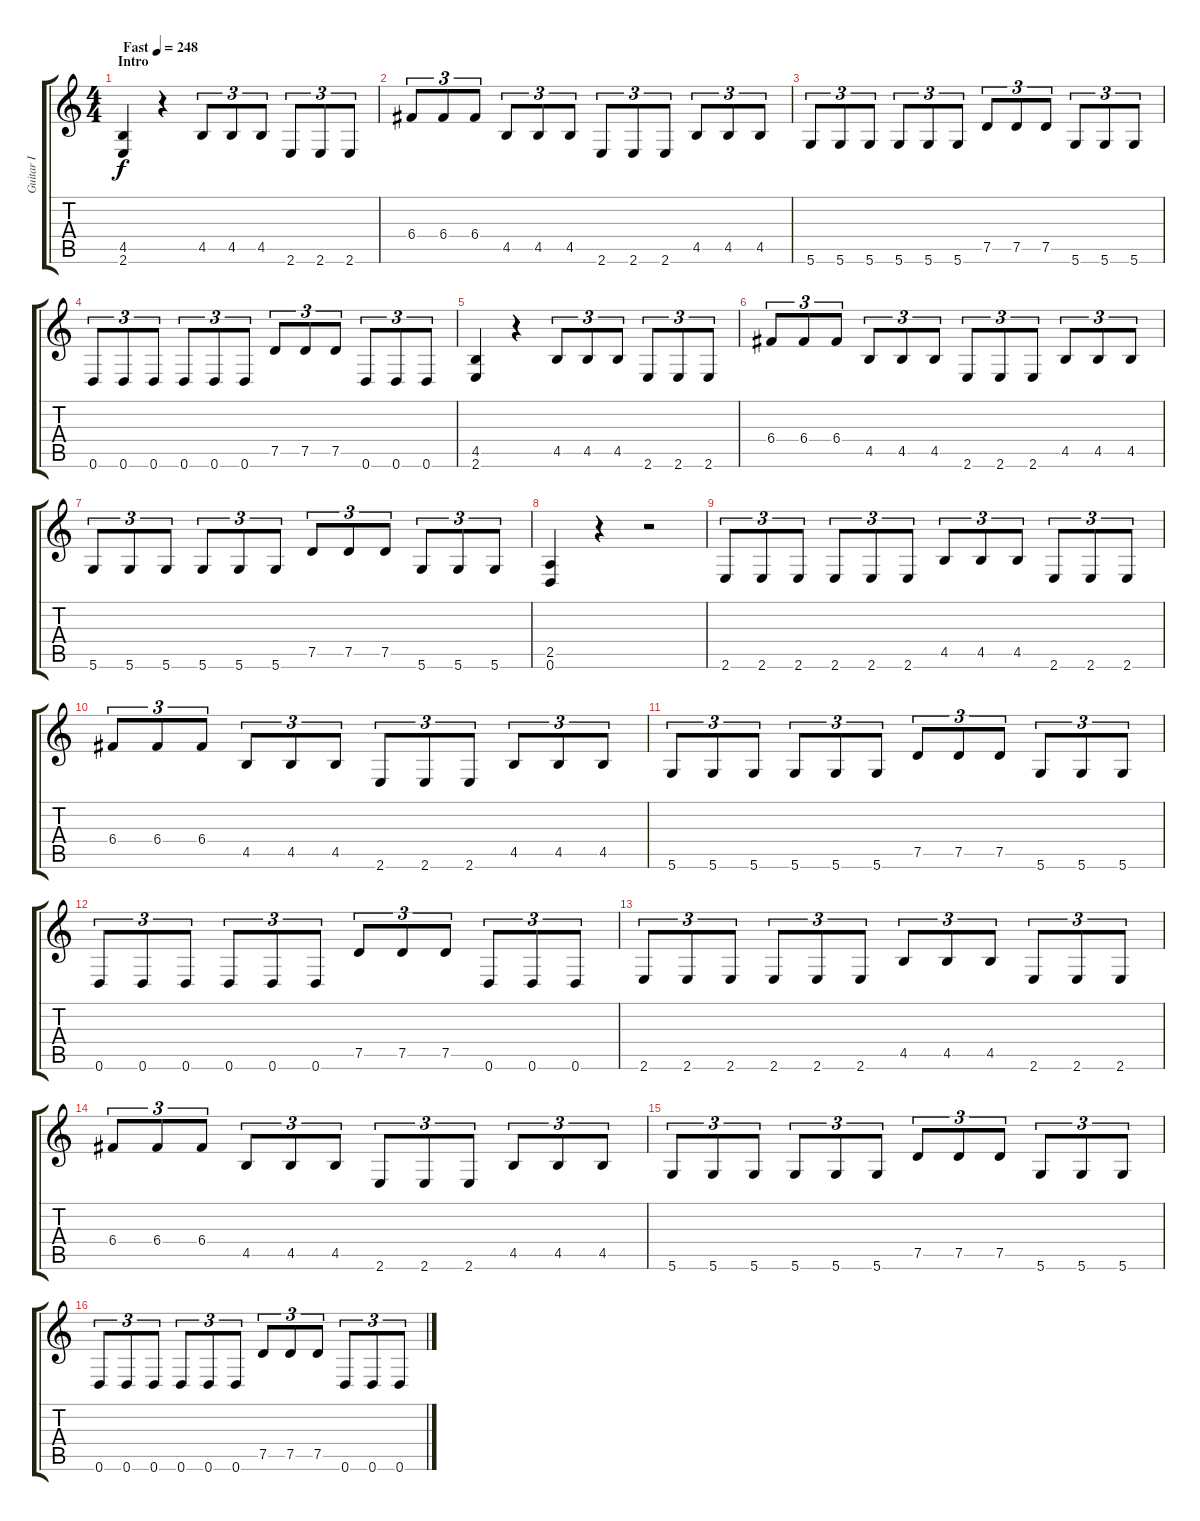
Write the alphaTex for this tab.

\track ("Guitar I" "Guitar I") {instrument overdrivenguitar}
\staff {score tabs}
\tuning (D4 A3 F3 C3 G2 D2) {hide}
\ts (4 4)
\section ("" "Intro")
\tempo (248 "Fast")
\clef g2
\ks c
(4.5 2.6).4{dy f instrument overdrivenguitar} r.4 4.5.8{tu (3 2)} 4.5.8{tu (3 2)} 4.5.8{tu (3 2)} 2.6.8{tu (3 2)} 2.6.8{tu (3 2)} 2.6.8{tu (3 2)} |
6.4.8{tu (3 2)} 6.4.8{tu (3 2)} 6.4.8{tu (3 2)} 4.5.8{tu (3 2)} 4.5.8{tu (3 2)} 4.5.8{tu (3 2)} 2.6.8{tu (3 2)} 2.6.8{tu (3 2)} 2.6.8{tu (3 2)} 4.5.8{tu (3 2)} 4.5.8{tu (3 2)} 4.5.8{tu (3 2)} |
5.6.8{tu (3 2)} 5.6.8{tu (3 2)} 5.6.8{tu (3 2)} 5.6.8{tu (3 2)} 5.6.8{tu (3 2)} 5.6.8{tu (3 2)} 7.5.8{tu (3 2)} 7.5.8{tu (3 2)} 7.5.8{tu (3 2)} 5.6.8{tu (3 2)} 5.6.8{tu (3 2)} 5.6.8{tu (3 2)} |
0.6.8{tu (3 2)} 0.6.8{tu (3 2)} 0.6.8{tu (3 2)} 0.6.8{tu (3 2)} 0.6.8{tu (3 2)} 0.6.8{tu (3 2)} 7.5.8{tu (3 2)} 7.5.8{tu (3 2)} 7.5.8{tu (3 2)} 0.6.8{tu (3 2)} 0.6.8{tu (3 2)} 0.6.8{tu (3 2)} |
(4.5 2.6).4 r.4 4.5.8{tu (3 2)} 4.5.8{tu (3 2)} 4.5.8{tu (3 2)} 2.6.8{tu (3 2)} 2.6.8{tu (3 2)} 2.6.8{tu (3 2)} |
6.4.8{tu (3 2)} 6.4.8{tu (3 2)} 6.4.8{tu (3 2)} 4.5.8{tu (3 2)} 4.5.8{tu (3 2)} 4.5.8{tu (3 2)} 2.6.8{tu (3 2)} 2.6.8{tu (3 2)} 2.6.8{tu (3 2)} 4.5.8{tu (3 2)} 4.5.8{tu (3 2)} 4.5.8{tu (3 2)} |
5.6.8{tu (3 2)} 5.6.8{tu (3 2)} 5.6.8{tu (3 2)} 5.6.8{tu (3 2)} 5.6.8{tu (3 2)} 5.6.8{tu (3 2)} 7.5.8{tu (3 2)} 7.5.8{tu (3 2)} 7.5.8{tu (3 2)} 5.6.8{tu (3 2)} 5.6.8{tu (3 2)} 5.6.8{tu (3 2)} |
(2.5 0.6).4 r.4 r.2 |
2.6.8{tu (3 2)} 2.6.8{tu (3 2)} 2.6.8{tu (3 2)} 2.6.8{tu (3 2)} 2.6.8{tu (3 2)} 2.6.8{tu (3 2)} 4.5.8{tu (3 2)} 4.5.8{tu (3 2)} 4.5.8{tu (3 2)} 2.6.8{tu (3 2)} 2.6.8{tu (3 2)} 2.6.8{tu (3 2)} |
6.4.8{tu (3 2)} 6.4.8{tu (3 2)} 6.4.8{tu (3 2)} 4.5.8{tu (3 2)} 4.5.8{tu (3 2)} 4.5.8{tu (3 2)} 2.6.8{tu (3 2)} 2.6.8{tu (3 2)} 2.6.8{tu (3 2)} 4.5.8{tu (3 2)} 4.5.8{tu (3 2)} 4.5.8{tu (3 2)} |
5.6.8{tu (3 2)} 5.6.8{tu (3 2)} 5.6.8{tu (3 2)} 5.6.8{tu (3 2)} 5.6.8{tu (3 2)} 5.6.8{tu (3 2)} 7.5.8{tu (3 2)} 7.5.8{tu (3 2)} 7.5.8{tu (3 2)} 5.6.8{tu (3 2)} 5.6.8{tu (3 2)} 5.6.8{tu (3 2)} |
0.6.8{tu (3 2)} 0.6.8{tu (3 2)} 0.6.8{tu (3 2)} 0.6.8{tu (3 2)} 0.6.8{tu (3 2)} 0.6.8{tu (3 2)} 7.5.8{tu (3 2)} 7.5.8{tu (3 2)} 7.5.8{tu (3 2)} 0.6.8{tu (3 2)} 0.6.8{tu (3 2)} 0.6.8{tu (3 2)} |
2.6.8{tu (3 2)} 2.6.8{tu (3 2)} 2.6.8{tu (3 2)} 2.6.8{tu (3 2)} 2.6.8{tu (3 2)} 2.6.8{tu (3 2)} 4.5.8{tu (3 2)} 4.5.8{tu (3 2)} 4.5.8{tu (3 2)} 2.6.8{tu (3 2)} 2.6.8{tu (3 2)} 2.6.8{tu (3 2)} |
6.4.8{tu (3 2)} 6.4.8{tu (3 2)} 6.4.8{tu (3 2)} 4.5.8{tu (3 2)} 4.5.8{tu (3 2)} 4.5.8{tu (3 2)} 2.6.8{tu (3 2)} 2.6.8{tu (3 2)} 2.6.8{tu (3 2)} 4.5.8{tu (3 2)} 4.5.8{tu (3 2)} 4.5.8{tu (3 2)} |
5.6.8{tu (3 2)} 5.6.8{tu (3 2)} 5.6.8{tu (3 2)} 5.6.8{tu (3 2)} 5.6.8{tu (3 2)} 5.6.8{tu (3 2)} 7.5.8{tu (3 2)} 7.5.8{tu (3 2)} 7.5.8{tu (3 2)} 5.6.8{tu (3 2)} 5.6.8{tu (3 2)} 5.6.8{tu (3 2)} |
0.6.8{tu (3 2)} 0.6.8{tu (3 2)} 0.6.8{tu (3 2)} 0.6.8{tu (3 2)} 0.6.8{tu (3 2)} 0.6.8{tu (3 2)} 7.5.8{tu (3 2)} 7.5.8{tu (3 2)} 7.5.8{tu (3 2)} 0.6.8{tu (3 2)} 0.6.8{tu (3 2)} 0.6.8{tu (3 2)}
